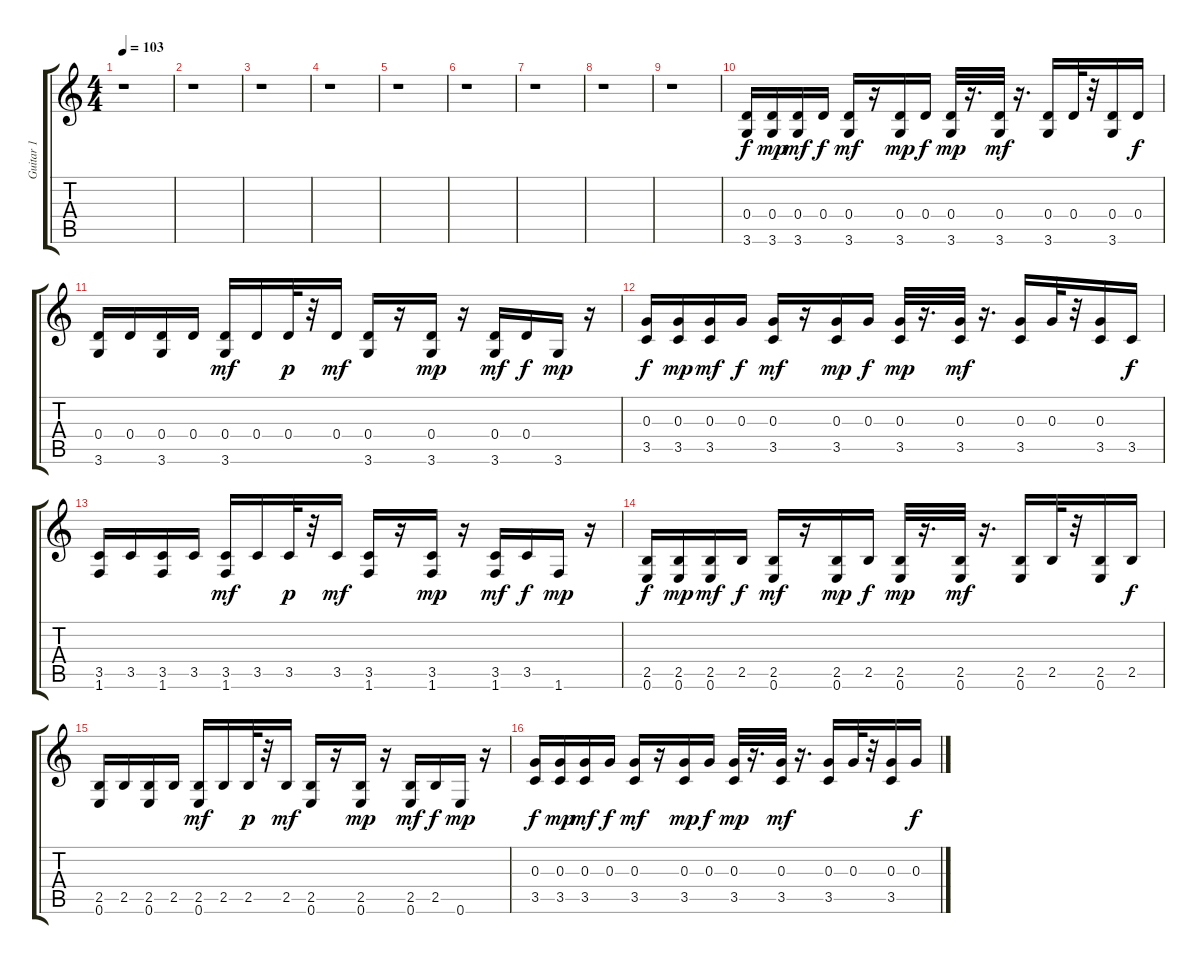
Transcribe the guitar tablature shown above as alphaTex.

\track ("Guitar 1" "Guitar 1") {instrument overdrivenguitar}
\staff {score tabs}
\tuning (E4 B3 G3 D3 A2 E2) {hide}
\ts (4 4)
\tempo 103
\clef g2
\ks c
r.1{dy f} |
r.1 |
r.1 |
r.1 |
r.1 |
r.1 |
r.1 |
r.1 |
r.1 |
(0.4 3.6).16 (0.4 3.6).16{dy mp} (0.4 3.6).16{dy mf} 0.4.16{dy f} (0.4 3.6).16{dy mf} r.16 (0.4 3.6).16{dy mp} 0.4.16{dy f} (0.4 3.6).32{dy mp} r.16{d} (0.4 3.6).32{dy mf} r.16{d} (0.4 3.6).16 0.4.32 r.32 (0.4 3.6).16 0.4.16{dy f} |
(0.4 3.6).16 0.4.16 (0.4 3.6).16 0.4.16 (0.4 3.6).16{dy mf} 0.4.16 0.4.32{dy p} r.32 0.4.16{dy mf} (0.4 3.6).16 r.16 (0.4 3.6).16{dy mp} r.16 (0.4 3.6).16{dy mf} 0.4.16{dy f} 3.6.16{dy mp} r.16 |
(0.3 3.5).16{dy f} (0.3 3.5).16{dy mp} (0.3 3.5).16{dy mf} 0.3.16{dy f} (0.3 3.5).16{dy mf} r.16 (0.3 3.5).16{dy mp} 0.3.16{dy f} (0.3 3.5).32{dy mp} r.16{d} (0.3 3.5).32{dy mf} r.16{d} (0.3 3.5).16 0.3.32 r.32 (0.3 3.5).16 3.5.16{dy f} |
(3.5 1.6).16 3.5.16 (3.5 1.6).16 3.5.16 (3.5 1.6).16{dy mf} 3.5.16 3.5.32{dy p} r.32 3.5.16{dy mf} (3.5 1.6).16 r.16 (3.5 1.6).16{dy mp} r.16 (3.5 1.6).16{dy mf} 3.5.16{dy f} 1.6.16{dy mp} r.16 |
(2.5 0.6).16{dy f} (2.5 0.6).16{dy mp} (2.5 0.6).16{dy mf} 2.5.16{dy f} (2.5 0.6).16{dy mf} r.16 (2.5 0.6).16{dy mp} 2.5.16{dy f} (2.5 0.6).32{dy mp} r.16{d} (2.5 0.6).32{dy mf} r.16{d} (2.5 0.6).16 2.5.32 r.32 (2.5 0.6).16 2.5.16{dy f} |
(2.5 0.6).16 2.5.16 (2.5 0.6).16 2.5.16 (2.5 0.6).16{dy mf} 2.5.16 2.5.32{dy p} r.32 2.5.16{dy mf} (2.5 0.6).16 r.16 (2.5 0.6).16{dy mp} r.16 (2.5 0.6).16{dy mf} 2.5.16{dy f} 0.6.16{dy mp} r.16 |
(0.3 3.5).16{dy f} (0.3 3.5).16{dy mp} (0.3 3.5).16{dy mf} 0.3.16{dy f} (0.3 3.5).16{dy mf} r.16 (0.3 3.5).16{dy mp} 0.3.16{dy f} (0.3 3.5).32{dy mp} r.16{d} (0.3 3.5).32{dy mf} r.16{d} (0.3 3.5).16 0.3.32 r.32 (0.3 3.5).16 0.3.16{dy f}
